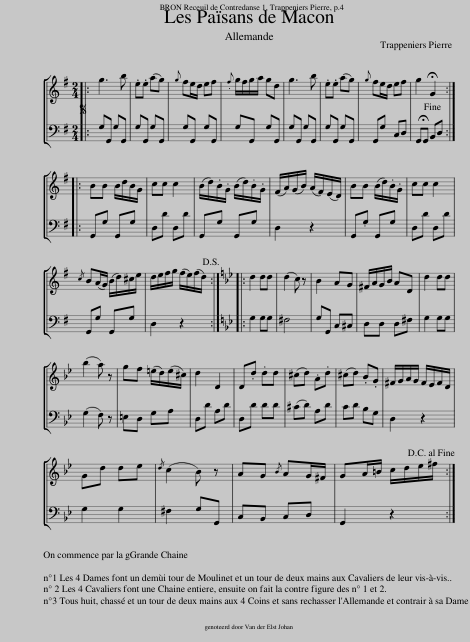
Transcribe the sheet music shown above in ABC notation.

X:1
%%score [ 1 2 ]
L:1/8
M:2/4
I:linebreak $
K:G
V:1 treble
V:2 bass
V:1
|:S g3 b | .e.e (ag) |{g} fe/d/ ef |{.f} g/f/g/a/ gd | g3 b | %5
 .e.e (ag) |{g} fe/d/ ef | g2 !fermata!G2!fine! ::$ BB B/d/B/G/ | cc c2 | %10
 (B/d/).B/.G/ (B/d/).B/.G/ | (F/A/)(G/B/) (A/F/)(E/D/) | BB (B/d/).B/.G/ | cc c2 |${/c} B(A/G/) (B/d/)^c/e/ | %15
 d/e/f/g/ (f/e/)(f/d/)!D.S.! ::[K:Bb] d2 dd | (d2 c) z | B2 AG | ^F/A/G/B/ AD | %20
 d2 dd |$ (b2 a) z | gf (=e/d/)(e/^c/) | d2 D2 | D.d .dd | %25
 (^cd) .A.d | (^cd) .B.G | ^F/G/A/G/ F/E/F/D/ |$ Gd de |{/d} (c2 B) z | %30
 AG{/B} AG/^F/ | GA/=B/ c/d/e/^f/!D.C.! :| %32
V:2
|: G,G,, G,G,, | G,G,, G,G,, | G,G,, G,G,, | G,G,, G,G,, | G,G,, G,G,, | %5
 G,G,, G,G,, | G,,G, C,D, | !fermata!G,,G,, B,,D, ::$ G,,G, G,,G, | D,D D,D | %10
 G,,G, G,,G, | D,2 z2 | G,,.G, G,,G, | D,D D,D |$ G,,G, G,,G, | %15
 D,2 z2 ::[K:Bb] G,2 G,G, | ^F,4 | G,G,, C,^C, | D,D, D,^F, | %20
 G,2 G,G, |$ (G,2 F,) z | =E,D, G,A, | D,D A,D | D,D DD | %25
 (^CD) A,D | CD B,G, | D,2 z2 |$ G,2 G,2 | ^F,2 G,G,, | %30
 C,B,, C,D, | G,,2 z2 :| %32
